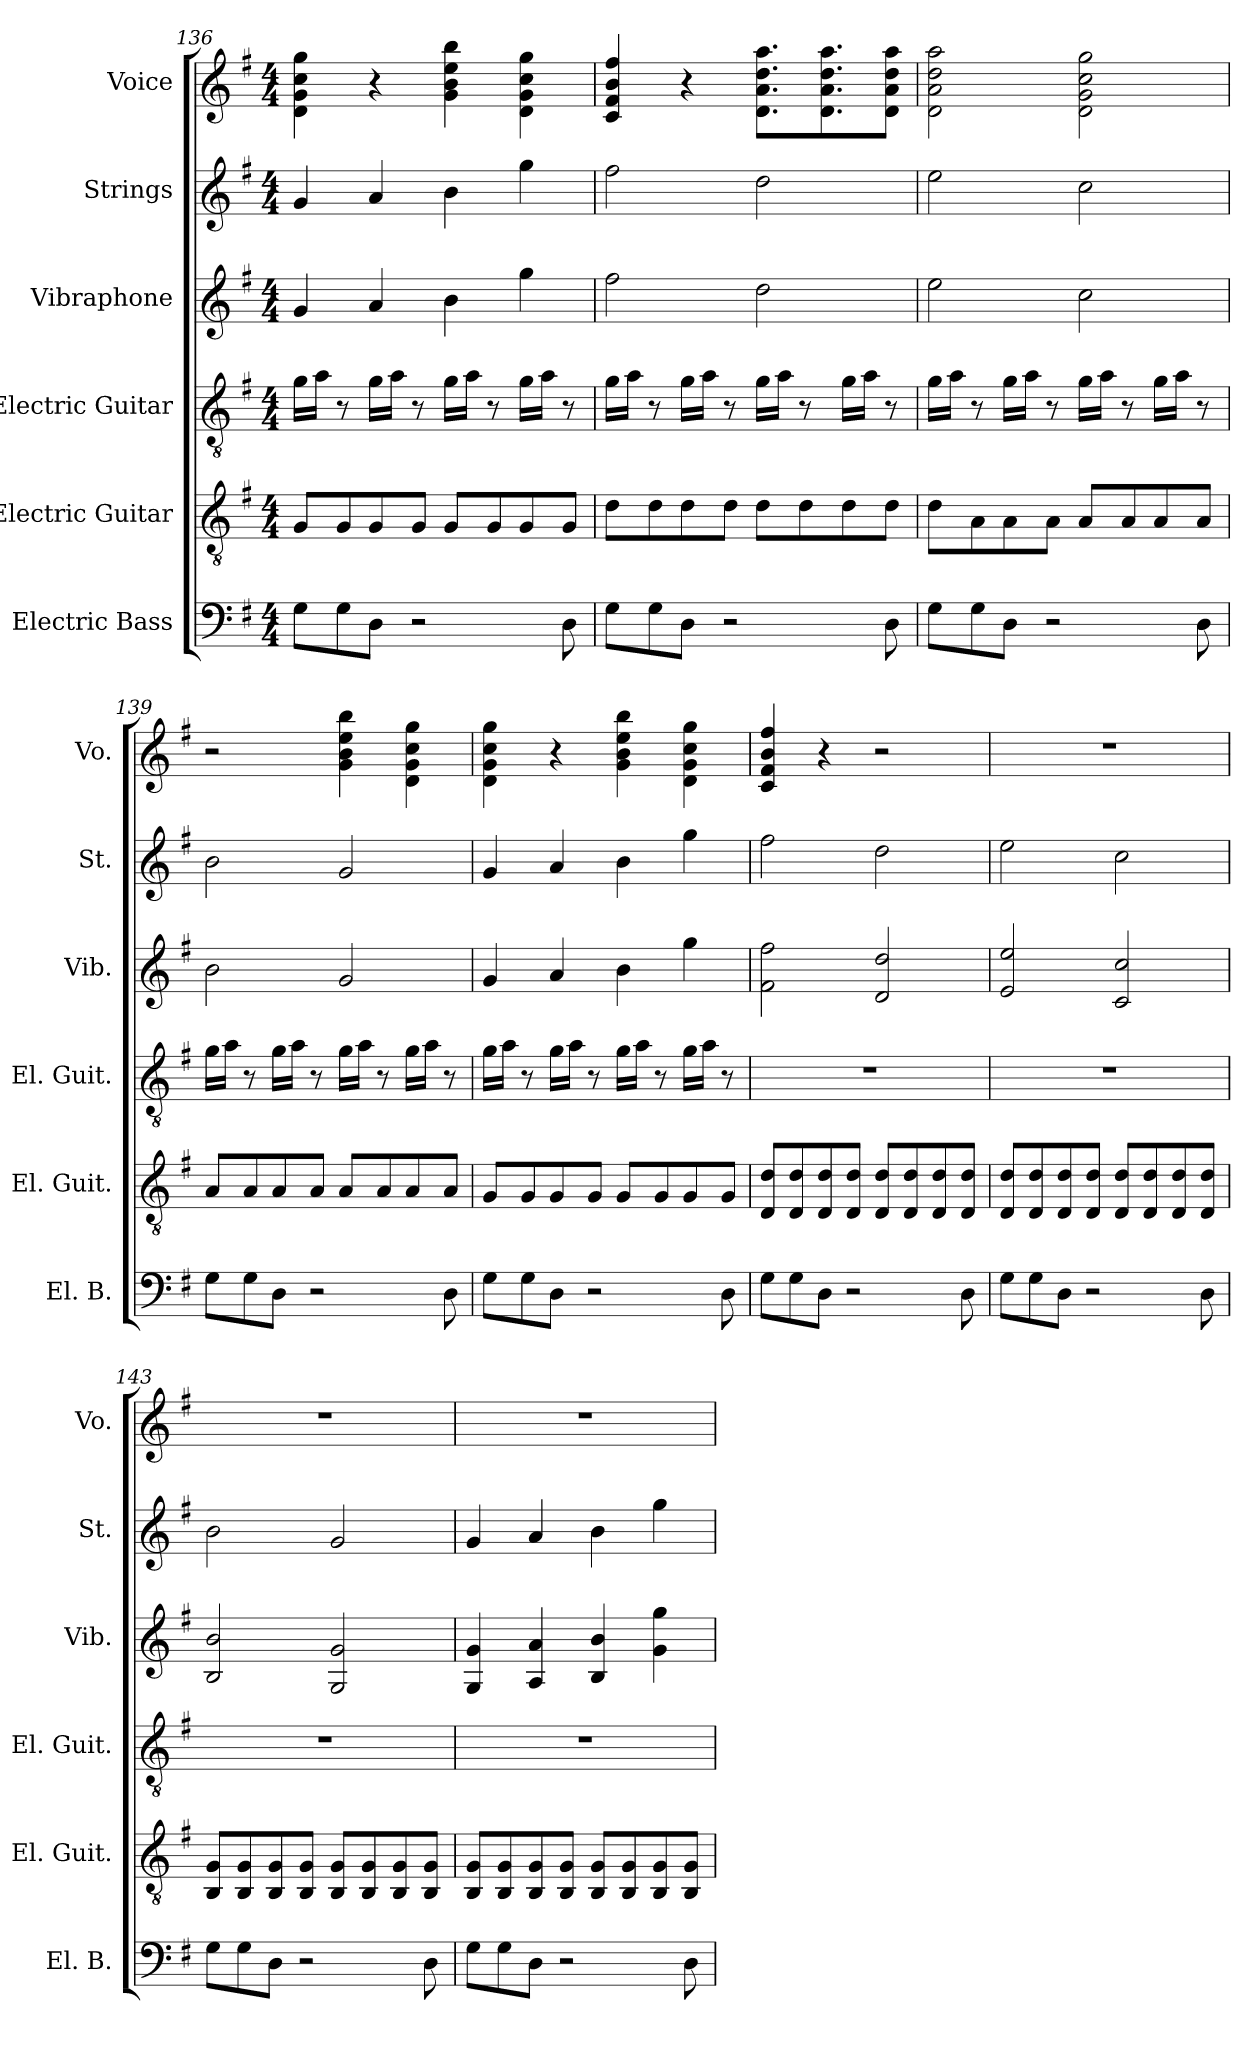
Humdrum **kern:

**kern	**kern	**kern	**kern	**kern	**kern
*part6	*part5	*part4	*part3	*part2	*part1
*staff6	*staff5	*staff4	*staff3	*staff2	*staff1
*I"Electric Bass	*I"Electric Guitar	*I"Electric Guitar	*I"Vibraphone	*I"Strings	*I"Voice
*I'El. B.	*I'El. Guit.	*I'El. Guit.	*I'Vib.	*I'St.	*I'Vo.
!!LO:PB:g=z
*clefF4	*clefGv2	*clefGv2	*clefG2	*clefG2	*clefG2
*k[f#]	*k[f#]	*k[f#]	*k[f#]	*k[f#]	*k[f#]
*M4/4	*M4/4	*M4/4	*M4/4	*M4/4	*M4/4
=136	=136	=136	=136	=136	=136
8G\L	8G/L	16g\LL	4g/	4g/	4d\ 4g\ 4cc\ 4gg\
.	.	16a\JJ	.	.	.
8G\	8G/	8r	.	.	.
8D\J	8G/	16g\LL	4a/	4a/	4r
.	.	16a\JJ	.	.	.
2r	8G/J	8r	.	.	.
.	8G/L	16g\LL	4b\	4b\	4g\ 4b\ 4ee\ 4bb\
.	.	16a\JJ	.	.	.
.	8G/	8r	.	.	.
.	8G/	16g\LL	4gg\	4gg\	4d\ 4g\ 4cc\ 4gg\
.	.	16a\JJ	.	.	.
8D\	8G/J	8r	.	.	.
=137	=137	=137	=137	=137	=137
8G\L	8d\L	16g\LL	2ff#\	2ff#\	4c/ 4f#/ 4b/ 4ff#/
.	.	16a\JJ	.	.	.
8G\	8d\	8r	.	.	.
8D\J	8d\	16g\LL	.	.	4r
.	.	16a\JJ	.	.	.
2r	8d\J	8r	.	.	.
.	8d\L	16g\LL	2dd\	2dd\	8.d\ 8.a\ 8.dd\ 8.aa\L
.	.	16a\JJ	.	.	.
.	8d\	8r	.	.	.
.	.	.	.	.	8.d\ 8.a\ 8.dd\ 8.aa\
.	8d\	16g\LL	.	.	.
.	.	16a\JJ	.	.	.
8D\	8d\J	8r	.	.	8d\ 8a\ 8dd\ 8aa\J
=138	=138	=138	=138	=138	=138
8G\L	8d\L	16g\LL	2ee\	2ee\	2d\ 2a\ 2dd\ 2aa\
.	.	16a\JJ	.	.	.
8G\	8A\	8r	.	.	.
8D\J	8A\	16g\LL	.	.	.
.	.	16a\JJ	.	.	.
2r	8A\J	8r	.	.	.
.	8A/L	16g\LL	2cc\	2cc\	2d\ 2g\ 2cc\ 2gg\
.	.	16a\JJ	.	.	.
.	8A/	8r	.	.	.
.	8A/	16g\LL	.	.	.
.	.	16a\JJ	.	.	.
8D\	8A/J	8r	.	.	.
!!LO:LB:g=z
=139	=139	=139	=139	=139	=139
8G\L	8A/L	16g\LL	2b\	2b\	2r
.	.	16a\JJ	.	.	.
8G\	8A/	8r	.	.	.
8D\J	8A/	16g\LL	.	.	.
.	.	16a\JJ	.	.	.
2r	8A/J	8r	.	.	.
.	8A/L	16g\LL	2g/	2g/	4g\ 4b\ 4ee\ 4bb\
.	.	16a\JJ	.	.	.
.	8A/	8r	.	.	.
.	8A/	16g\LL	.	.	4d\ 4g\ 4cc\ 4gg\
.	.	16a\JJ	.	.	.
8D\	8A/J	8r	.	.	.
=140	=140	=140	=140	=140	=140
8G\L	8G/L	16g\LL	4g/	4g/	4d\ 4g\ 4cc\ 4gg\
.	.	16a\JJ	.	.	.
8G\	8G/	8r	.	.	.
8D\J	8G/	16g\LL	4a/	4a/	4r
.	.	16a\JJ	.	.	.
2r	8G/J	8r	.	.	.
.	8G/L	16g\LL	4b\	4b\	4g\ 4b\ 4ee\ 4bb\
.	.	16a\JJ	.	.	.
.	8G/	8r	.	.	.
.	8G/	16g\LL	4gg\	4gg\	4d\ 4g\ 4cc\ 4gg\
.	.	16a\JJ	.	.	.
8D\	8G/J	8r	.	.	.
=141	=141	=141	=141	=141	=141
8G\L	8D/ 8d/L	1r	2f#\ 2ff#\	2ff#\	4c/ 4f#/ 4b/ 4ff#/
8G\	8D/ 8d/	.	.	.	.
8D\J	8D/ 8d/	.	.	.	4r
2r	8D/ 8d/J	.	.	.	.
.	8D/ 8d/L	.	2d/ 2dd/	2dd\	2r
.	8D/ 8d/	.	.	.	.
.	8D/ 8d/	.	.	.	.
8D\	8D/ 8d/J	.	.	.	.
=142	=142	=142	=142	=142	=142
8G\L	8D/ 8d/L	1r	2e/ 2ee/	2ee\	1r
8G\	8D/ 8d/	.	.	.	.
8D\J	8D/ 8d/	.	.	.	.
2r	8D/ 8d/J	.	.	.	.
.	8D/ 8d/L	.	2c/ 2cc/	2cc\	.
.	8D/ 8d/	.	.	.	.
.	8D/ 8d/	.	.	.	.
8D\	8D/ 8d/J	.	.	.	.
!!LO:PB:g=z
=143	=143	=143	=143	=143	=143
8G\L	8BB/ 8G/L	1r	2B/ 2b/	2b\	1r
8G\	8BB/ 8G/	.	.	.	.
8D\J	8BB/ 8G/	.	.	.	.
2r	8BB/ 8G/J	.	.	.	.
.	8BB/ 8G/L	.	2G/ 2g/	2g/	.
.	8BB/ 8G/	.	.	.	.
.	8BB/ 8G/	.	.	.	.
8D\	8BB/ 8G/J	.	.	.	.
=144	=144	=144	=144	=144	=144
8G\L	8BB/ 8G/L	1r	4G/ 4g/	4g/	1r
8G\	8BB/ 8G/	.	.	.	.
8D\J	8BB/ 8G/	.	4A/ 4a/	4a/	.
2r	8BB/ 8G/J	.	.	.	.
.	8BB/ 8G/L	.	4B/ 4b/	4b\	.
.	8BB/ 8G/	.	.	.	.
.	8BB/ 8G/	.	4g\ 4gg\	4gg\	.
8D\	8BB/ 8G/J	.	.	.	.
=	=	=	=	=	=
*-	*-	*-	*-	*-	*-
